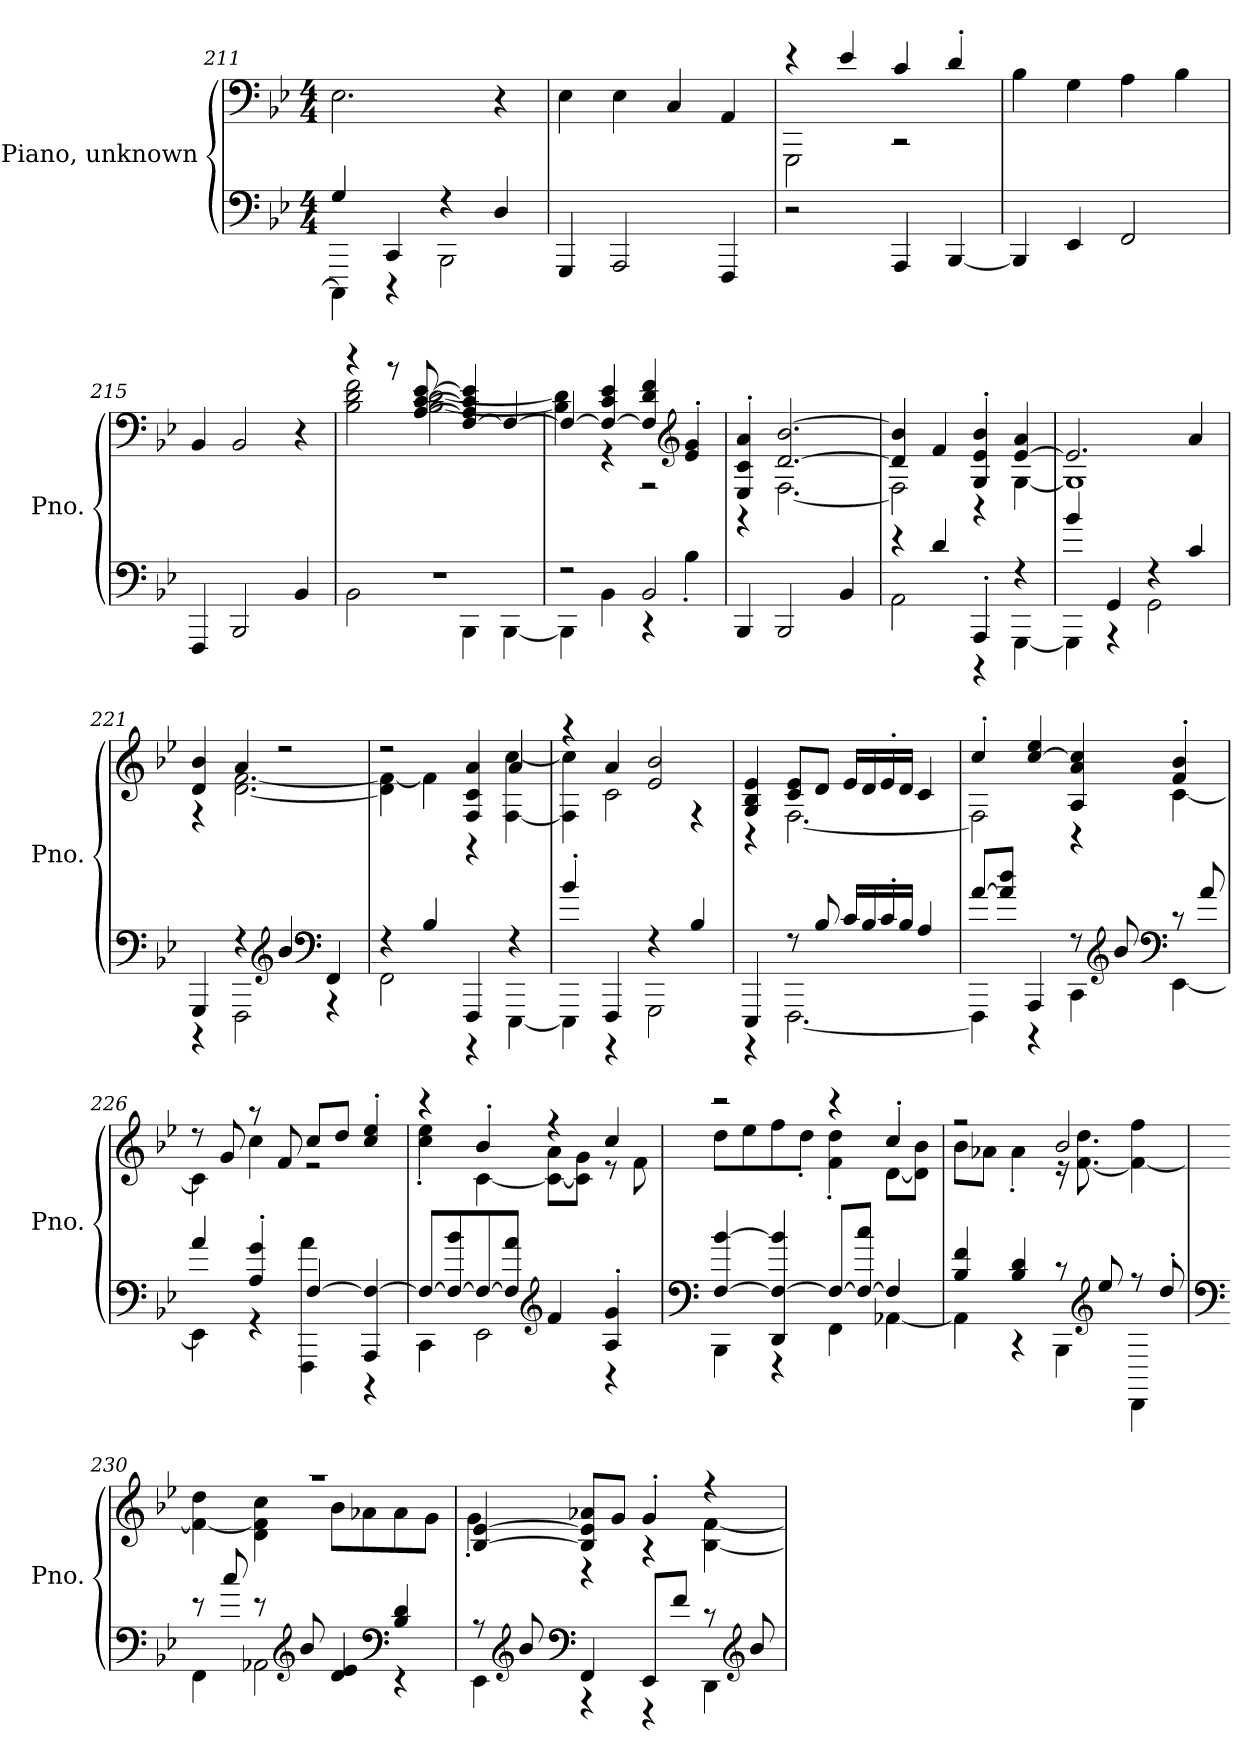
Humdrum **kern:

**kern	**kern
*part1	*part1
*staff2	*staff1
*I"Piano, unknown	*
*I'Pno.	*
*clefF4	*clefF4
*k[b-e-]	*k[b-e-]
*M4/4	*M4/4
=211	=211
*^	*
4G/	4CCC\]	2.E-\
4CC/	4r	.
4r	2BBB-\	.
4D/	.	4r
*v	*v	*
=212	=212
4GGG/	4E-\
2AAA/	4E-\
.	4C/
4FFF/	4AA/
=213	=213
*	*^
2r	4r	2GGG\
.	4e-/	.
4AAA/	4c/	2r
[4BBB-/	4d'/	.
*	*v	*v
=214	=214
4BBB-/]	4B-\
4EE-/	4G\
2FF/	4A\
.	4B-\
=215	=215
4FFF/	4BB-/
2BBB-/	2BB-/
4BB-/	4r
=216	=216
*^	*^
1r	2BB-\	4r	2B-\ 2d\ 2f\
.	.	8r	.
.	.	[8A/ [8c/ [8e-/	.
.	4BBB-\	[4F/ 4A/] 4c/] 4e-/]	[2B-\ [2d\
.	[4BBB-\	4F/_	.
!!LO:LB:g=z	!!
=217	=217	=217	=217
2r	4BBB-\]	4F/_	4B-\] 4d\]
.	4BB-\	4F/_ 4c/ 4e-/	4r
2BB-/	4r	4F/] 4d/ 4f/	2r
*	*	*clefG2	*
.	4B-'\	4e-/' 4g/'	.
*v	*v	*	*
=218	=218	=218
4BBB-/	4E-/' 4c/' 4a/'	4r
2BBB-/	[2.d/ [2.b-/	[2.F\
4BB-/	.	.
=219	=219	=219
*^	*	*
4r	2AA\	4d/] 4b-/]	2F\]
4d/	.	4f/	.
4AAA'/	4r	4G/' 4e-/' 4b-/'	4r
4r	[4GGG\	[4e-/ 4a/	[4G\
=220	=220	=220	=220
4b-/	4GGG\]	2.e-/]	1G]
4GG/	4r	.	.
4r	2GG\	.	.
4c/	.	4a/	.
=221	=221	=221	=221
4GGG/	4r	4d/ 4b-/	4r
4r	2FFF\	4a/	[2.d\ [2.f\
*clefG2	*	*	*
4b-/	.	2r	.
*clefF4	*	*	*
4FF/	4r	.	.
=222	=222	=222	=222
4r	2FF\	2r	4d\] 4f\_
4B-/	.	.	4f\]
4FFF/	4r	4F/ 4c/ 4a/	4r
4r	[4EEE-\	4a/	[4F\ [4cc\
!!LO:LB:g=z	!!
=223	=223	=223	=223
4b-'/	4EEE-\]	4r	4F\] 4cc\]
4FFF/	4r	4a/	2c\
4r	2GGG\	2e-/ 2b-/	.
4B-/	.	.	4r
=224	=224	=224	=224
4EEE-/	4r	4G/ 4B-/ 4e-/	4r
8r	[2.FFF\	8c/ 8e-/L	[2.F\
8B-/	.	8d/J	.
16c/LL	.	16e-/LL	.
16B-/	.	16d/	.
16c'/	.	16e-'/	.
16B-/JJ	.	16d/JJ	.
4A/	.	4c/	.
=225	=225	=225	=225
[8a/L	4FFF\]	4cc'/	2F\]
8a/] 8dd/J	.	.	.
4AAA/	4r	[4cc/ 4ee-/	.
8r	4CC\	4A/ 4a/ 4cc/]	4r
*clefG2	*	*	*
8b-/	.	.	.
*clefF4	*	*	*
8r	[4EE-\	4f/' 4b-/'	[4c\
8a/	.	.	.
=226	=226	=226	=226
4a/	4EE-\]	8r	4c\]
.	.	8g/	.
4A/' 4g/'	4r	8r	4cc\
.	.	8f/	.
[4F/	4FFF\ 4a\	8cc/L	2r
.	.	8dd/J	.
4AAA/ 4F/_	4r	4cc/' 4ee-/'	.
!!LO:PB:g=z	!!
=227	=227	=227	=227
8F/L_	4CC\	4r	4cc\' 4ee-\'
8F/_ 8b-/	.	.	.
8F/_	2EE-\	4b-'/	[4c\
8F/] 8a/J	.	.	.
*clefG2	*	*	*
4f/	.	4r	8c\_ 8a\L
.	.	.	8c\] 8g\J
4A/' 4g/'	4r	4cc/	8r
.	.	.	8f\
=228	=228	=228	=228
*clefF4	*	*	*
[4F/ [4b-/	4BBB-\	2r	8dd\L
.	.	.	8ee-\
4DD/ 4F/_ 4b-/]	4r	.	8ff\
.	.	.	8dd'\J
8F/L_	4FF\	4r	4f\' 4dd\'
8F/_ 8cc/J	.	.	.
4F/]	[4AA-X\	4cc'/	[8d\L
.	.	.	8d\] 8b-\J
=229	=229	=229	=229
4B-/ 4f/	4AA-\]	2r	8b-\L
.	.	.	8a-X\J
4B-/ 4d/	4r	.	4a-'\
8r	4BBB-\	2b-/	16r
.	.	.	[8.f\ 8.dd\
*clefG2	*	*	*
8ee-/	.	.	.
8r	4DD\	.	4f\_ 4ff\
8dd'/	.	.	.
!!LO:LB:g=z	!!
=230	=230	=230	=230
*clefF4	*	*	*
8r	4FF\	1r	4f\_ 4dd\
8cc/	.	.	.
8r	2AA-X\	.	4d\ 4f\] 4cc\
*clefG2	*	*	*
8b-/	.	.	.
4d/ 4e-/	.	.	8b-\L
.	.	.	8a-X\
*clefF4	*	*	*
4B-/ 4d/	4r	.	8a-\
.	.	.	8g\J
=231	=231	=231	=231
8r	4EE-\	[4B-/ [4e-/	4g'\
*clefG2	*	*	*
8b-/	.	.	.
*clefF4	*	*	*
4FF/	4r	8B-/] 8e-/] 8a-X/L	4r
.	.	8g/J	.
8EE-/L	4r	4g'/	4r
8f/J	.	.	.
8r	4DD\	4r	[4B-\ [4f\
*clefG2	*	*	*
8b-/	.	.	.
*v	*v	*	*
*	*v	*v
=	=
*-	*-
